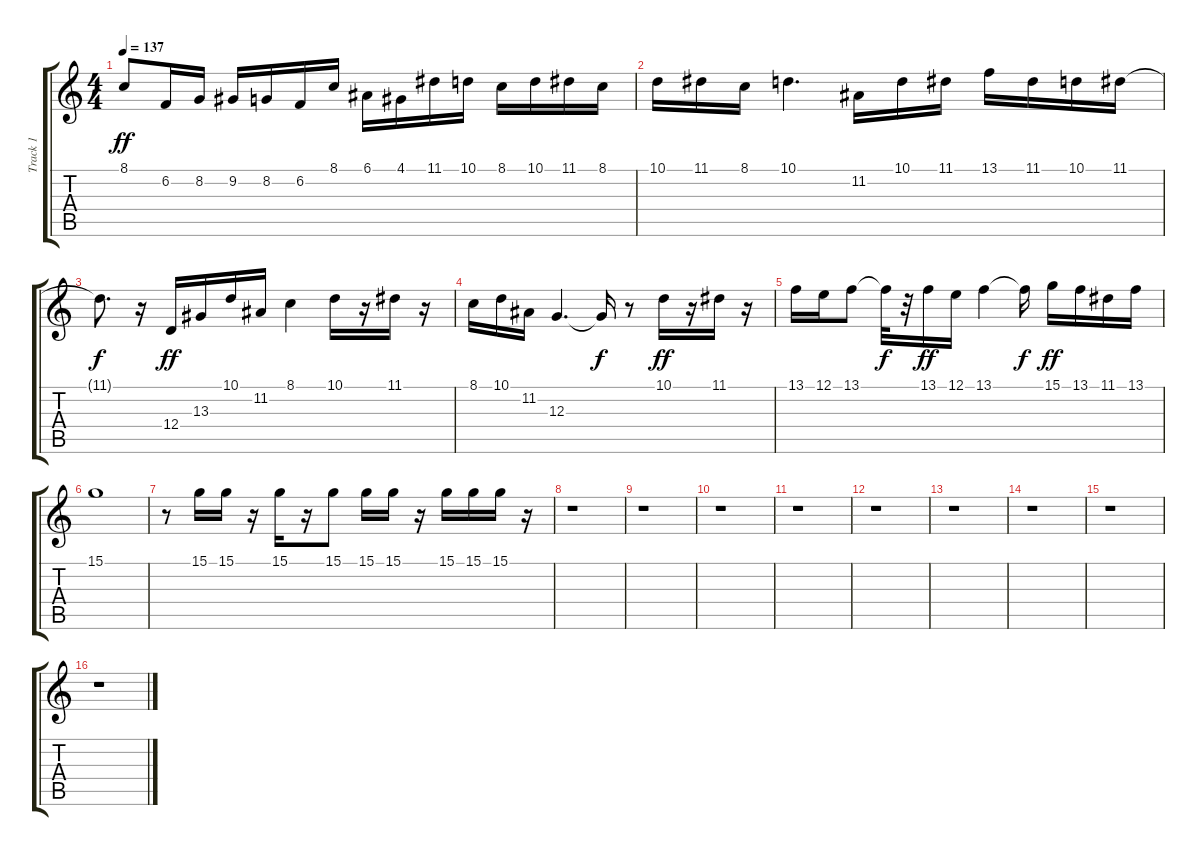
\track ("Track 1" "Track 1") {instrument trumpet}
\staff {score tabs}
\tuning (E4 B3 G3 D3 A2 E2) {hide}
\ts (4 4)
\tempo 137
\clef g2
\ks c
8.1.8{dy ff} 6.2.16 8.2.16 9.2.16 8.2.16 6.2.16 8.1.16 6.1.16 4.1.16 11.1.16 10.1.16 8.1.16 10.1.16 11.1.16 8.1.16 |
10.1.16 11.1.16 8.1.16 10.1.4{d} 11.2.16 10.1.16 11.1.16 13.1.16 11.1.16 10.1.16 11.1.16 |
11.1{t}.8{d dy f} r.16 12.4.16{dy ff} 13.3.16 10.1.16 11.2.16 8.1.4 10.1.16 r.16 11.1.16 r.16 |
8.1.16 10.1.16 11.2.16 12.3.4{d} 12.3{t}.16{dy f} r.8 10.1.16{dy ff} r.16 11.1.16 r.16 |
13.1.16 12.1.16 13.1.8 13.1{t}.32{dy f} r.32 13.1.16{dy ff} 12.1.16 13.1.4 13.1{t}.16{dy f} 15.1.16{dy ff} 13.1.16 11.1.16 13.1.16 |
15.1.1 |
r.8 15.1.16 15.1.16 r.16 15.1.16 r.16 15.1.8 15.1.16 15.1.16 r.16 15.1.16 15.1.16 15.1.16 r.16 |
r.1 |
r.1 |
r.1 |
r.1 |
r.1 |
r.1 |
r.1 |
r.1 |
r.1
